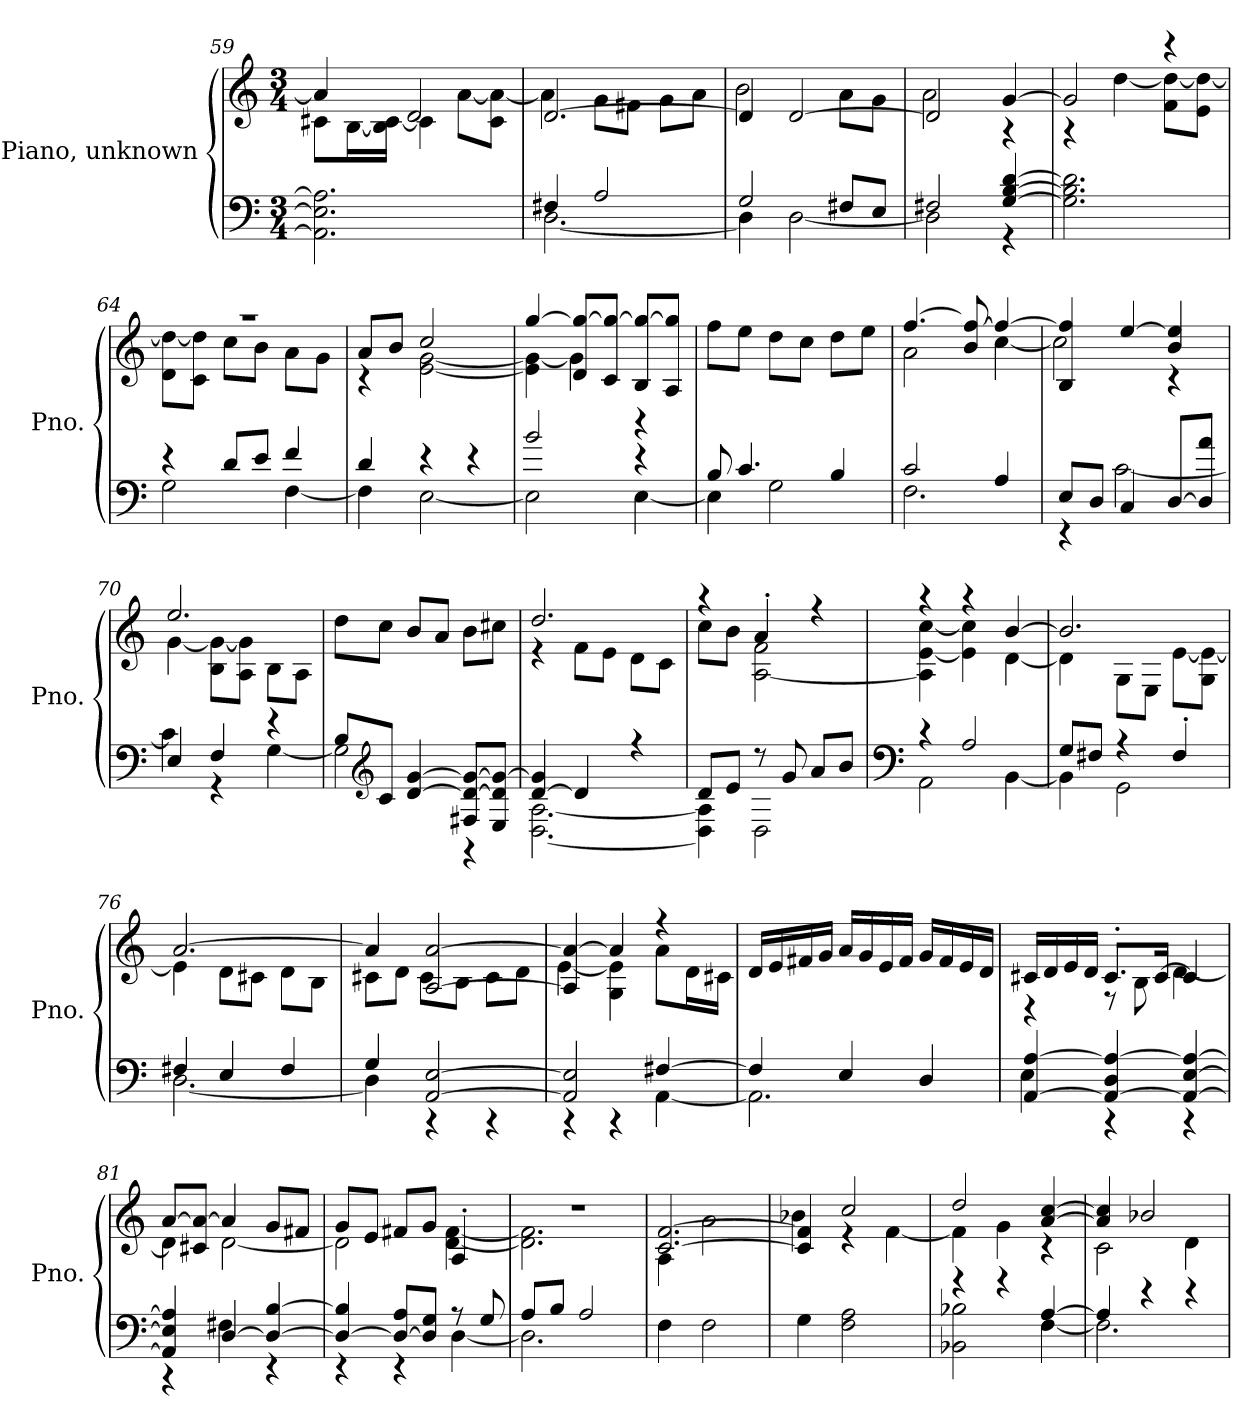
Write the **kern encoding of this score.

**kern	**kern
*part1	*part1
*staff2	*staff1
*I"Piano, unknown	*
*I'Pno.	*
!!LO:PB:g=z
*clefF4	*clefG2
*k[]	*k[]
*M3/4	*M3/4
=59	=59
*	*^
2.AA\] 2.E\] 2.A\]	4a/]	8c#X\L
.	.	[16B\L
.	.	16B\] [16c#\JJ
.	2d/	4c#\]
.	.	[8a\L
.	.	8c#\ 8a\_J
=60	=60	=60
*^	*	*
4F#X/	[2.D\	[2.d/	4a\]
2A/	.	.	8g\L
.	.	.	8f#X\J
.	.	.	8g\L
.	.	.	8a\J
=61	=61	=61	=61
2G/	4D\]	4d/]	2b\
.	[2D\	[2d/	.
8F#X/L	.	.	8a\L
8E/J	.	.	8g\J
=62	=62	=62	=62
2F#X/	2D\]	2d/]	2a\
[4G/ [4B/ [4d/	4r	[4g/	4r
*v	*v	*	*
=63	=63	=63
2.G\] 2.B\] 2.d\]	2g/]	4r
.	.	[4dd\
.	4r	8f\ 8dd\_L
.	.	8e\ 8dd\_J
=64	=64	=64
*^	*	*
4r	2G\	2.r	8d\ 8dd\_L
.	.	.	8c\ 8dd\]J
8d/L	.	.	8cc\L
8e/J	.	.	8b\J
4f/	[4F\	.	8a\L
.	.	.	8g\J
!!LO:LB:g=z	!!
=65	=65	=65	=65
4d/	4F\]	8a/L	4r
.	.	8b/J	.
4r	[2E\	2cc/	[2e\ [2g\
4r	.	.	.
=66	=66	=66	=66
2b/	2E\]	[4gg/	4e\] 4g\_
.	.	8d/ 8gg/_L	4g\]
.	.	8c/ 8gg/_J	.
4r	[4E\	8B/ 8gg/_L	4r
.	.	8A/ 8gg/]J	.
*	*	*v	*v
=67	=67	=67
8B/	4E\]	8ff\L
4.c/	.	8ee\J
.	2G\	8dd\L
.	.	8cc\J
4B/	.	8dd\L
.	.	8ee\J
=68	=68	=68
*	*	*^
2c/	2.F\	[4.ff/	2a\
.	.	8b/ 8ff/_	.
4A/	.	4ff/_	[4cc\
=69	=69	=69	=69
8E/L	4r	4B/ 4ff/]	2cc\]
8D/J	.	.	.
4C/	[2c\	[4ee/	.
[8D/L	.	4b/ 4ee/]	4r
8D/] 8a/J	.	.	.
=70	=70	=70	=70
4E/	4c\]	2.ee/	[4g\
4F/	4r	.	8B\ 8g\_L
.	.	.	8A\ 8g\]J
4r	[4G\	.	8B\L
.	.	.	8A\J
*	*	*v	*v
!!LO:LB:g=z
=71	=71	=71
8B/L	2G\]	8dd\L
*clefG2	*	*
8c/J	.	8cc\J
[4d/ [4g/	.	8b/L
.	.	8a/J
8F#X/ 8d/_ 8g/_L	4r	8b\L
8E/ 8d/] 8g/_J	.	8cc#X\J
=72	=72	=72
*	*	*^
[4d/ 4g/]	[2.D\ [2.A\	2.dd/	4r
4d/]	.	.	8f\L
.	.	.	8e\J
4r	.	.	8d\L
.	.	.	8c\J
=73	=73	=73	=73
8d/L	4D\] 4A\]	4r	8cc\L
8e/J	.	.	8b\J
8r	2D\	4a'/	[2A\ 2f\
8g/	.	.	.
8a/L	.	4r	.
8b/J	.	.	.
=74	=74	=74	=74
*clefF4	*	*	*
4r	2AA\	4r	4A\] [4e\ [4cc\
2A/	.	4r	4e\] 4cc\]
.	[4BB\	[4b/	[4d\
=75	=75	=75	=75
8G/L	4BB\]	2.b/]	4d\]
8F#X/J	.	.	.
4r	2GG\	.	8G\L
.	.	.	8E\J
4F#'/	.	.	[8e\L
.	.	.	8G\ 8e\_J
=76	=76	=76	=76
4F#X/	[2.D\	[2.a/	4e\]
4E/	.	.	8d\L
.	.	.	8c#X\J
4F#/	.	.	8d\L
.	.	.	8B\J
!!LO:LB:g=z	!!
=77	=77	=77	=77
4G/	4D\]	4a/]	8c#X\L
.	.	.	8d\J
[2AA/ [2E/	4r	[2A/ [2a/	8c#\L
.	.	.	8B\J
.	4r	.	8c#\L
.	.	.	8d\J
=78	=78	=78	=78
2AA/] 2E/]	4r	4A/] 4a/_	[4e\
.	4r	4a/]	4G\ 4e\]
[4F#X/	[4AA\	4r	8a\L
.	.	.	16d\L
.	.	.	16c#X\JJ
*	*	*v	*v
=79	=79	=79
4F#/]	2.AA\]	16d/LL
.	.	16e/
.	.	16f#X/
.	.	16g/JJ
4E/	.	16a/LL
.	.	16g/
.	.	16e/
.	.	16f#/JJ
4D/	.	16g/LL
.	.	16f#/
.	.	16e/
.	.	16d/JJ
=80	=80	=80
*	*	*^
[4AA/ [4A/	4E\	16c#X/LL	4r
.	.	16d/	.
.	.	16e/	.
.	.	16d/JJ	.
4AA/_ 4D/ 4A/_	4r	8.c#'/L	8r
.	.	.	8B\
.	.	[16c#/Jk	.
4AA/_ [4E/ 4A/_	4r	4c#/]	[4d\
!!LO:LB:g=z	!!
=81	=81	=81	=81
4AA/] 4E/] 4A/]	4r	[8a/L	4d\]
.	.	8c#X/ 8a/_J	.
[4D/	4F#X\	4a/]	[2d\
4D/_ [4B/	4r	8g/L	.
.	.	8f#X/J	.
=82	=82	=82	=82
4D/_ 4B/]	4r	8g/L	2d\]
.	.	8e/J	.
8D/_ 8A/L	4r	8f#X/L	.
8D/] 8G/J	.	8g/J	.
8r	[4D\	4A'/	[4d\ [4f#\
8G/	.	.	.
=83	=83	=83	=83
8A/L	2.D\]	2.r	2.d\] 2.f#\]
8B/J	.	.	.
2A/	.	.	.
*v	*v	*	*
=84	=84	=84
4F\	[2.c/ [2.f/	4A\
2F\	.	2a\
=85	=85	=85
4G\	4c/] 4f/]	4b-X\
2F\ 2A\	2cc/	4r
.	.	[4f\
=86	=86	=86
*^	*	*
4r	2BB-X\ 2B-X\	2dd/	4f\]
4r	.	.	4g\
[4A/	[4F\	[4a/ [4cc/	4r
=87	=87	=87	=87
4A/]	2.F\]	4a/] 4cc/]	2c\
4r	.	2b-X/	.
4r	.	.	4d\
*v	*v	*	*
*	*v	*v
=	=
*-	*-
